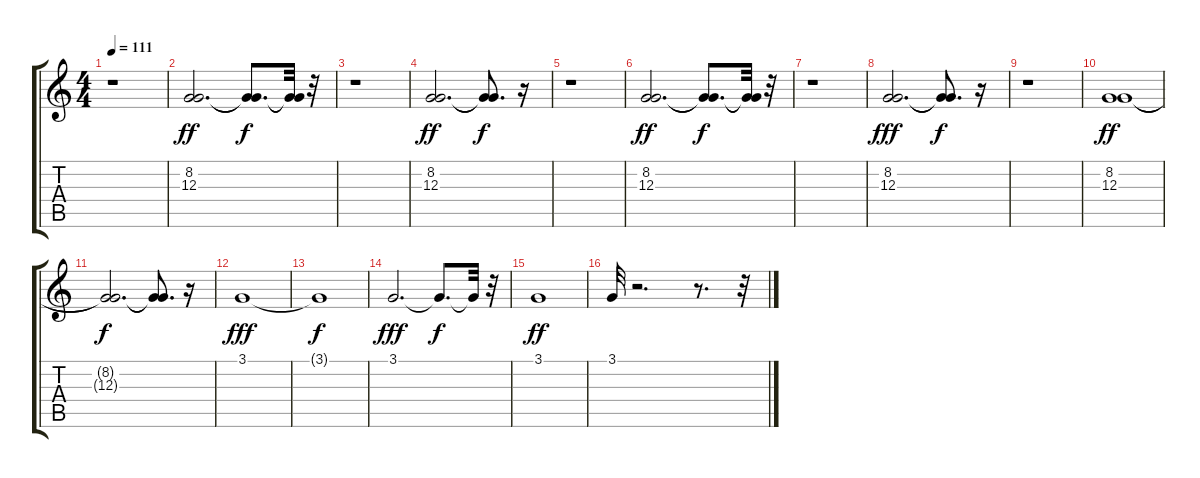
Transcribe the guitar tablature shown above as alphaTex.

\track "" {instrument synthstrings1}
\staff {score tabs}
\tuning (E4 B3 G3 D3 A2 E2) {hide}
\ts (4 4)
\tempo 111
\clef g2
\ks c
r.1{dy f} |
(8.2 12.3).2{d dy ff} (8.2{t} 12.3{t}).8{d dy f} (8.2{t} 12.3{t}).32 r.32 |
r.1 |
(8.2 12.3).2{d dy ff} (8.2{t} 12.3{t}).8{d dy f} r.16 |
r.1 |
(8.2 12.3).2{d dy ff} (8.2{t} 12.3{t}).8{d dy f} (8.2{t} 12.3{t}).32 r.32 |
r.1 |
(8.2 12.3).2{d dy fff} (8.2{t} 12.3{t}).8{d dy f} r.16 |
r.1 |
(8.2 12.3).1{dy ff} |
(8.2{t} 12.3{t}).2{d dy f} (8.2{t} 12.3{t}).8{d} r.16 |
3.1.1{dy fff} |
3.1{t}.1{dy f} |
3.1.2{d dy fff} 3.1{t}.8{d dy f} 3.1{t}.32 r.32 |
3.1.1{dy ff} |
3.1.32 r.2{d} r.8{d} r.32
